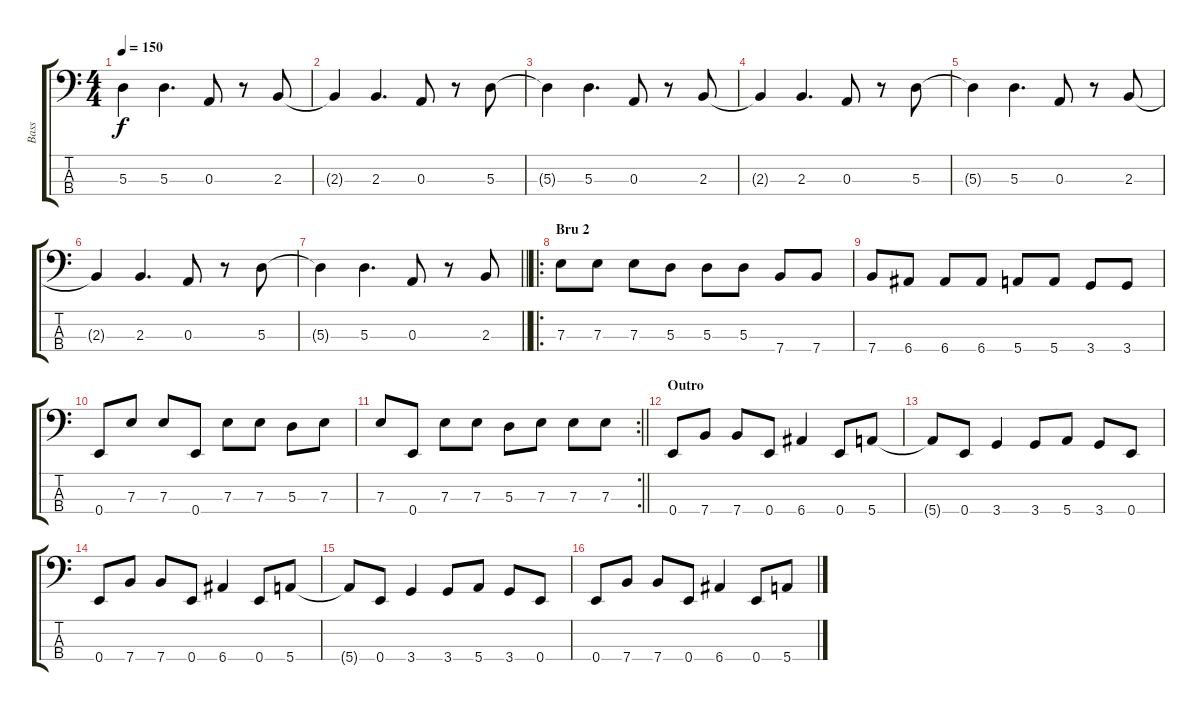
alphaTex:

\track ("Bass" "Bass") {instrument electricbassfinger}
\staff {score tabs}
\tuning (G2 D2 A1 E1) {hide}
\ts (4 4)
\tempo 150
\clef f4
\ks c
5.3{t}.4{dy f} 5.3.4{d} 0.3.8 r.8 2.3.8 |
2.3{t}.4 2.3.4{d} 0.3.8 r.8 5.3.8 |
5.3{t}.4 5.3.4{d} 0.3.8 r.8 2.3.8 |
2.3{t}.4 2.3.4{d} 0.3.8 r.8 5.3.8 |
5.3{t}.4 5.3.4{d} 0.3.8 r.8 2.3.8 |
2.3{t}.4 2.3.4{d} 0.3.8 r.8 5.3.8 |
\barLineRight lightlight
5.3{t}.4 5.3.4{d} 0.3.8 r.8 2.3.8 |
\ro
\section ("" "Bru 2")
7.3.8 7.3.8 7.3.8 5.3.8 5.3.8 5.3.8 7.4.8 7.4.8 |
7.4.8 6.4.8 6.4.8 6.4.8 5.4.8 5.4.8 3.4.8 3.4.8 |
0.4.8 7.3.8 7.3.8 0.4.8 7.3.8 7.3.8 5.3.8 7.3.8 |
\rc 2
\barLineRight lightlight
7.3.8 0.4.8 7.3.8 7.3.8 5.3.8 7.3.8 7.3.8 7.3.8 |
\section ("" "Outro")
0.4.8 7.4.8 7.4.8 0.4.8 6.4.4 0.4.8 5.4.8 |
5.4{t}.8 0.4.8 3.4.4 3.4.8 5.4.8 3.4.8 0.4.8 |
0.4.8 7.4.8 7.4.8 0.4.8 6.4.4 0.4.8 5.4.8 |
5.4{t}.8 0.4.8 3.4.4 3.4.8 5.4.8 3.4.8 0.4.8 |
0.4.8 7.4.8 7.4.8 0.4.8 6.4.4 0.4.8 5.4.8
